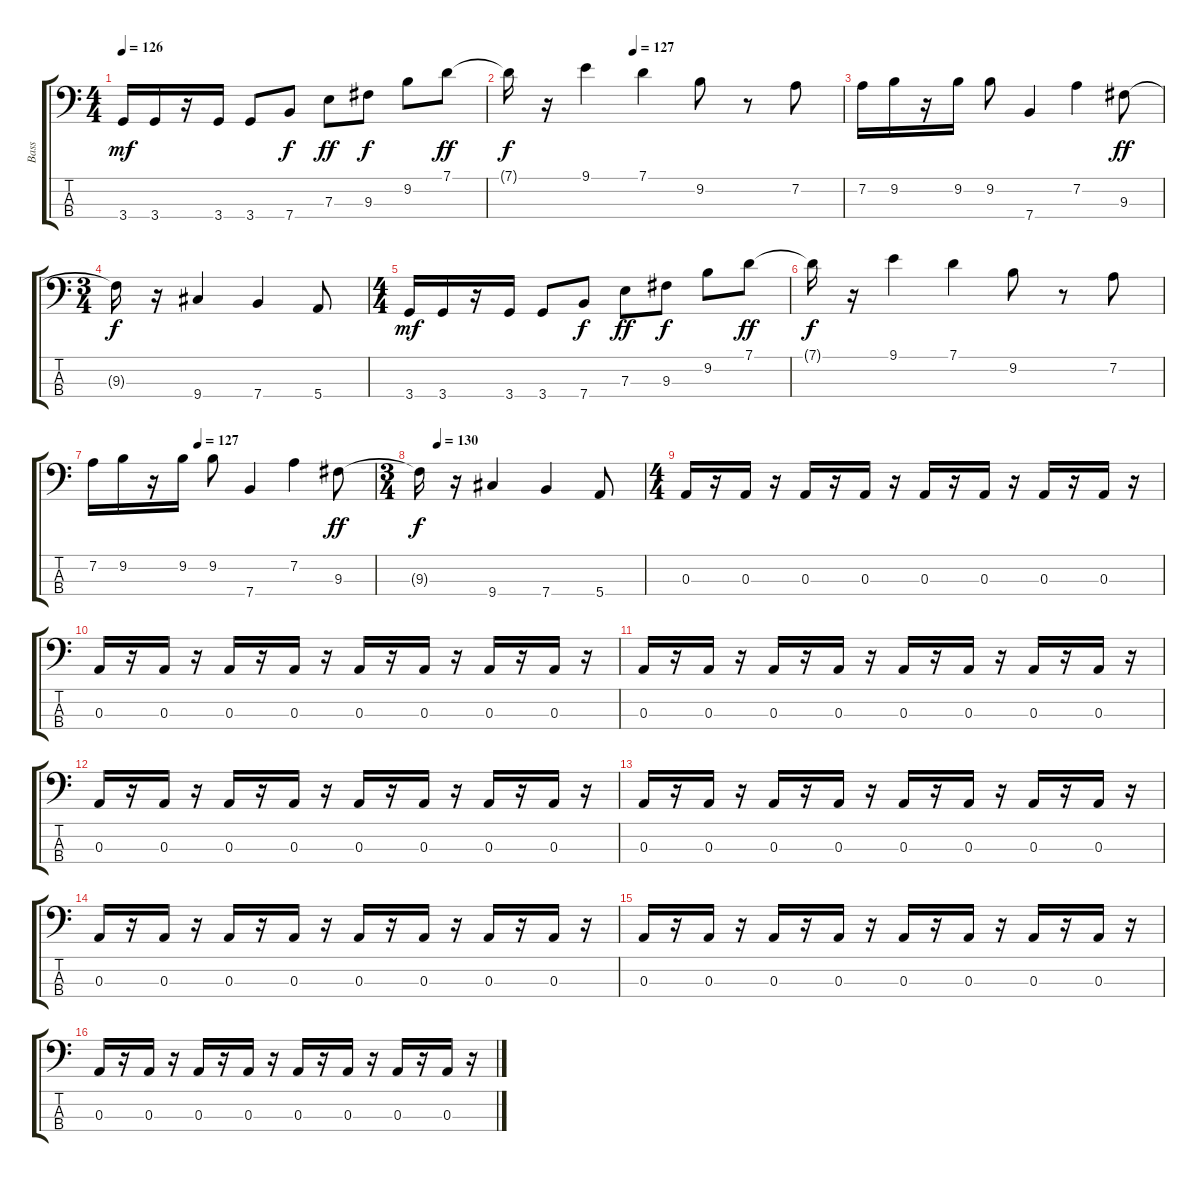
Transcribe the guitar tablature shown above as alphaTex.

\track ("Bass" "Bass") {instrument slapbass2}
\staff {score tabs}
\tuning (G2 D2 A1 E1) {hide}
\ts (4 4)
\tempo 126
\clef f4
\ks c
3.4.16{dy mf} 3.4.16 r.16 3.4.16 3.4.8 7.4.8{dy f} 7.3.8{dy ff} 9.3.8{dy f} 9.2.8 7.1.8{dy ff} |
\tempo (127 0.375)
7.1{t}.16{dy f} r.16 9.1.4 7.1.4 9.2.8 r.8 7.2.8 |
7.2.16 9.2.16 r.16 9.2.16 9.2.8 7.4.4 7.2.4 9.3.8{dy ff} |
\ts (3 4)
9.3{t}.16{dy f} r.16 9.4.4 7.4.4 5.4.8 |
\ts (4 4)
3.4.16{dy mf} 3.4.16 r.16 3.4.16 3.4.8 7.4.8{dy f} 7.3.8{dy ff} 9.3.8{dy f} 9.2.8 7.1.8{dy ff} |
7.1{t}.16{dy f} r.16 9.1.4 7.1.4 9.2.8 r.8 7.2.8 |
\tempo (127 0.375)
7.2.16 9.2.16 r.16 9.2.16 9.2.8 7.4.4 7.2.4 9.3.8{dy ff} |
\ts (3 4)
\tempo (130 0.08333333333333333)
9.3{t}.16{dy f} r.16 9.4.4 7.4.4 5.4.8 |
\ts (4 4)
0.3.16 r.16 0.3.16 r.16 0.3.16 r.16 0.3.16 r.16 0.3.16 r.16 0.3.16 r.16 0.3.16 r.16 0.3.16 r.16 |
0.3.16 r.16 0.3.16 r.16 0.3.16 r.16 0.3.16 r.16 0.3.16 r.16 0.3.16 r.16 0.3.16 r.16 0.3.16 r.16 |
0.3.16 r.16 0.3.16 r.16 0.3.16 r.16 0.3.16 r.16 0.3.16 r.16 0.3.16 r.16 0.3.16 r.16 0.3.16 r.16 |
0.3.16 r.16 0.3.16 r.16 0.3.16 r.16 0.3.16 r.16 0.3.16 r.16 0.3.16 r.16 0.3.16 r.16 0.3.16 r.16 |
0.3.16 r.16 0.3.16 r.16 0.3.16 r.16 0.3.16 r.16 0.3.16 r.16 0.3.16 r.16 0.3.16 r.16 0.3.16 r.16 |
0.3.16 r.16 0.3.16 r.16 0.3.16 r.16 0.3.16 r.16 0.3.16 r.16 0.3.16 r.16 0.3.16 r.16 0.3.16 r.16 |
0.3.16 r.16 0.3.16 r.16 0.3.16 r.16 0.3.16 r.16 0.3.16 r.16 0.3.16 r.16 0.3.16 r.16 0.3.16 r.16 |
0.3.16 r.16 0.3.16 r.16 0.3.16 r.16 0.3.16 r.16 0.3.16 r.16 0.3.16 r.16 0.3.16 r.16 0.3.16 r.16
